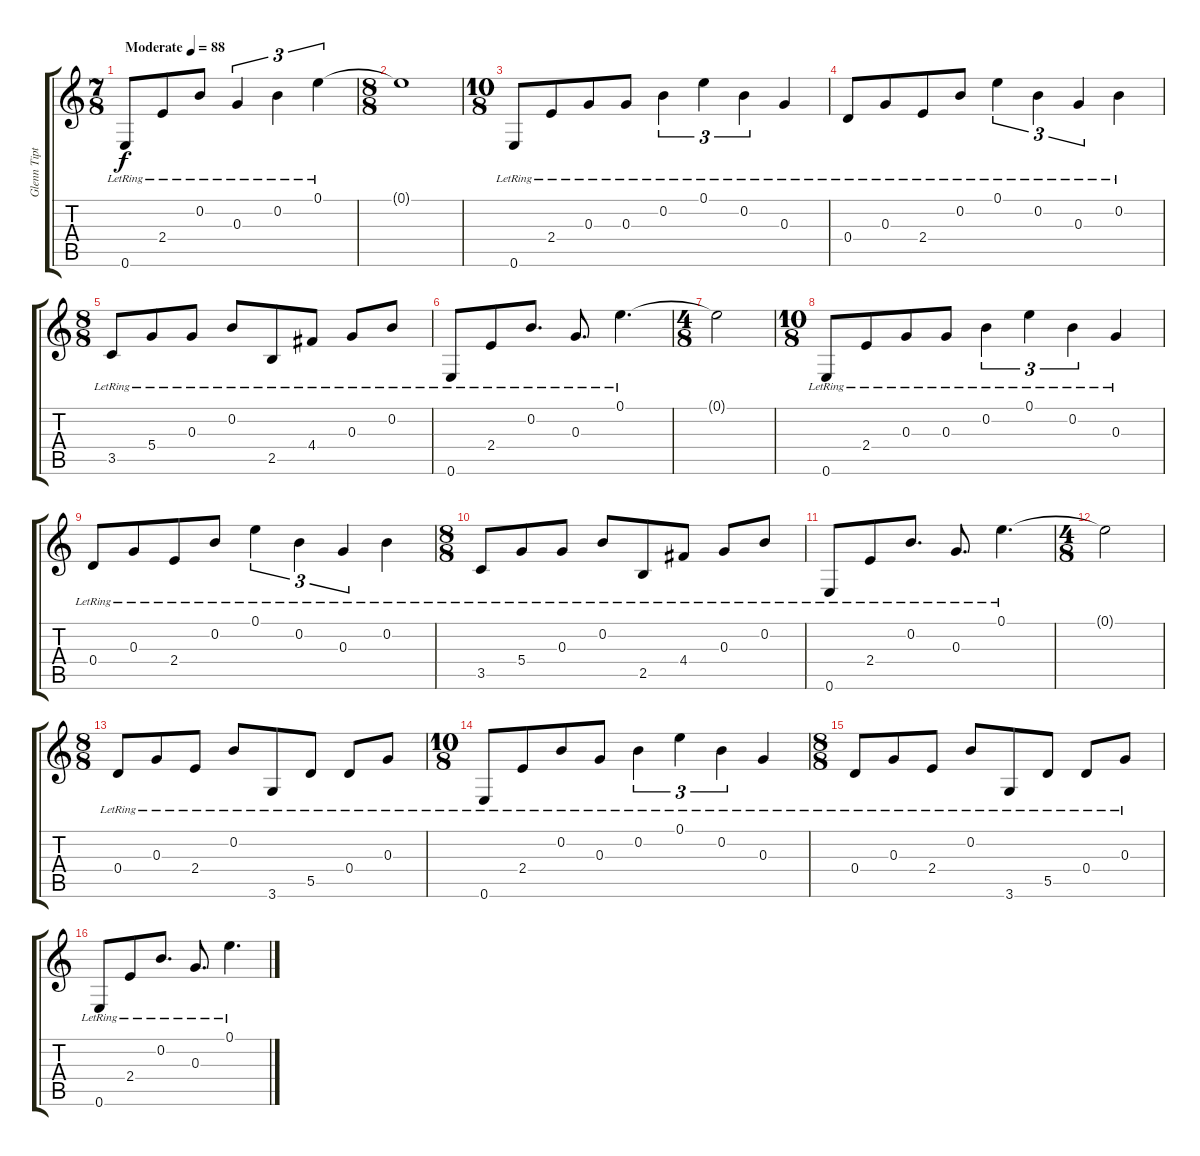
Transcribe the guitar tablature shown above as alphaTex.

\track ("Glenn Tipton" "Glenn Tipt") {instrument distortionguitar}
\staff {score tabs}
\tuning (E4 B3 G3 D3 A2 E2) {hide}
\ts (7 8)
\tempo (88 "Moderate")
\clef g2
\ks c
0.6{lr}.8{dy f volume 13 instrument electricguitarjazz} 2.4{lr}.8 0.2{lr}.8 0.3{lr}.4{tu (3 2)} 0.2{lr}.4{tu (3 2)} 0.1{lr}.4{tu (3 2)} |
\ts (8 8)
0.1{t}.1 |
\ts (10 8)
0.6{lr}.8 2.4{lr}.8 0.3{lr}.8 0.3{lr}.8 0.2{lr}.4{tu (3 2)} 0.1{lr}.4{tu (3 2)} 0.2{lr}.4{tu (3 2)} 0.3{lr}.4 |
0.4{lr}.8 0.3{lr}.8 2.4{lr}.8 0.2{lr}.8 0.1{lr}.4{tu (3 2)} 0.2{lr}.4{tu (3 2)} 0.3{lr}.4{tu (3 2)} 0.2{lr}.4 |
\ts (8 8)
3.5{lr}.8 5.4{lr}.8 0.3{lr}.8 0.2{lr}.8 2.5{lr}.8 4.4{lr}.8 0.3{lr}.8 0.2{lr}.8 |
0.6{lr}.8 2.4{lr}.8 0.2{lr}.8{d} 0.3{lr}.8{d} 0.1{lr}.4{d} |
\ts (4 8)
0.1{t}.2 |
\ts (10 8)
0.6{lr}.8 2.4{lr}.8 0.3{lr}.8 0.3{lr}.8 0.2{lr}.4{tu (3 2)} 0.1{lr}.4{tu (3 2)} 0.2{lr}.4{tu (3 2)} 0.3{lr}.4 |
0.4{lr}.8 0.3{lr}.8 2.4{lr}.8 0.2{lr}.8 0.1{lr}.4{tu (3 2)} 0.2{lr}.4{tu (3 2)} 0.3{lr}.4{tu (3 2)} 0.2{lr}.4 |
\ts (8 8)
3.5{lr}.8 5.4{lr}.8 0.3{lr}.8 0.2{lr}.8 2.5{lr}.8 4.4{lr}.8 0.3{lr}.8 0.2{lr}.8 |
0.6{lr}.8 2.4{lr}.8 0.2{lr}.8{d} 0.3{lr}.8{d} 0.1{lr}.4{d} |
\ts (4 8)
0.1{t}.2 |
\ts (8 8)
0.4{lr}.8 0.3{lr}.8 2.4{lr}.8 0.2{lr}.8 3.6{lr}.8 5.5{lr}.8 0.4{lr}.8 0.3{lr}.8 |
\ts (10 8)
0.6{lr}.8 2.4{lr}.8 0.2{lr}.8 0.3{lr}.8 0.2{lr}.4{tu (3 2)} 0.1{lr}.4{tu (3 2)} 0.2{lr}.4{tu (3 2)} 0.3{lr}.4 |
\ts (8 8)
0.4{lr}.8 0.3{lr}.8 2.4{lr}.8 0.2{lr}.8 3.6{lr}.8 5.5{lr}.8 0.4{lr}.8 0.3{lr}.8 |
0.6{lr}.8 2.4{lr}.8 0.2{lr}.8{d} 0.3{lr}.8{d} 0.1{lr}.4{d}
